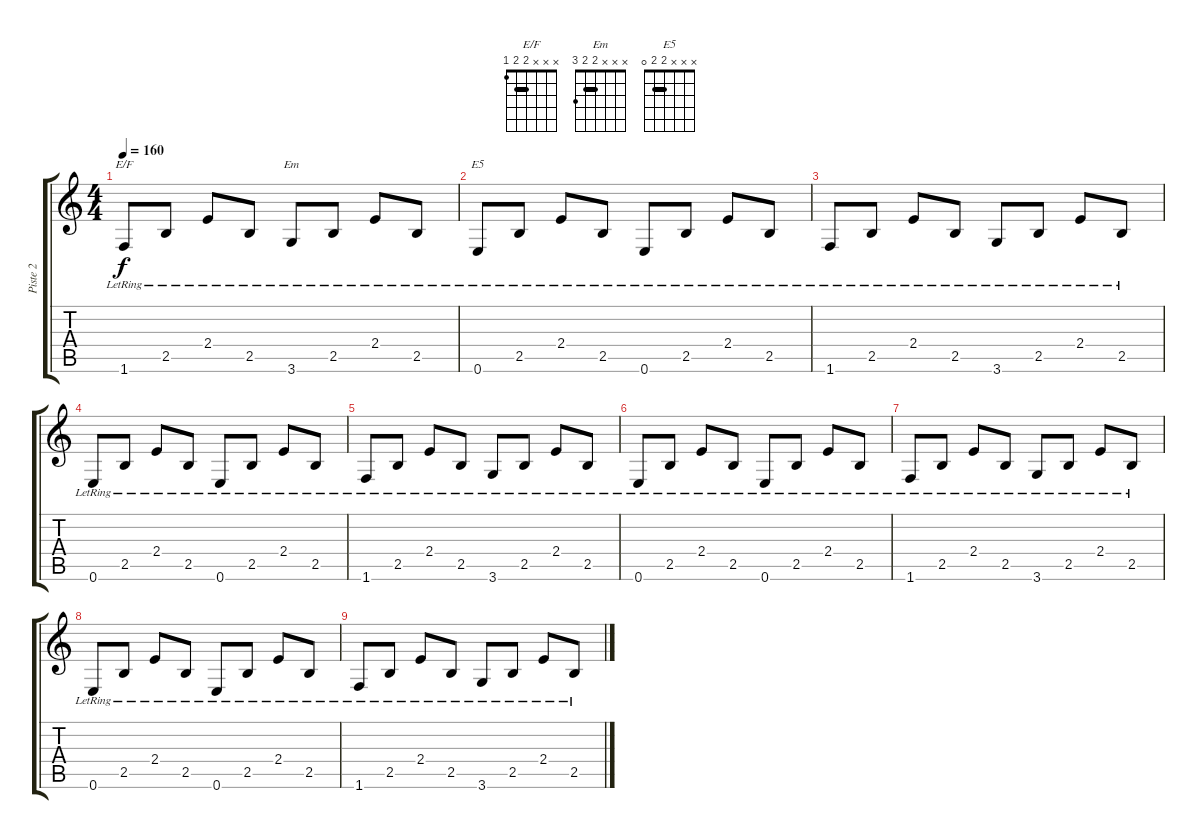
\track ("Piste 2" "Piste 2") {instrument acousticguitarnylon}
\staff {score tabs}
\tuning (E4 B3 G3 D3 A2 E2) {hide}
\chord ("E/F" x x x 2 2 1) {barre 2}
\chord ("Em" x x x 2 2 3) {barre 2}
\chord ("E5" x x x 2 2 0) {barre 2}
\ts (4 4)
\tempo 160
\clef g2
\ks c
1.6{lr}.8{ch "E/F" dy f} 2.5{lr}.8 2.4{lr}.8 2.5{lr}.8 3.6{lr}.8{ch "Em"} 2.5{lr}.8 2.4{lr}.8 2.5{lr}.8 |
0.6{lr}.8{ch "E5"} 2.5{lr}.8 2.4{lr}.8 2.5{lr}.8 0.6{lr}.8 2.5{lr}.8 2.4{lr}.8 2.5{lr}.8 |
1.6{lr}.8 2.5{lr}.8 2.4{lr}.8 2.5{lr}.8 3.6{lr}.8 2.5{lr}.8 2.4{lr}.8 2.5{lr}.8 |
0.6{lr}.8 2.5{lr}.8 2.4{lr}.8 2.5{lr}.8 0.6{lr}.8 2.5{lr}.8 2.4{lr}.8 2.5{lr}.8 |
1.6{lr}.8 2.5{lr}.8 2.4{lr}.8 2.5{lr}.8 3.6{lr}.8 2.5{lr}.8 2.4{lr}.8 2.5{lr}.8 |
0.6{lr}.8 2.5{lr}.8 2.4{lr}.8 2.5{lr}.8 0.6{lr}.8 2.5{lr}.8 2.4{lr}.8 2.5{lr}.8 |
1.6{lr}.8 2.5{lr}.8 2.4{lr}.8 2.5{lr}.8 3.6{lr}.8 2.5{lr}.8 2.4{lr}.8 2.5{lr}.8 |
0.6{lr}.8 2.5{lr}.8 2.4{lr}.8 2.5{lr}.8 0.6{lr}.8 2.5{lr}.8 2.4{lr}.8 2.5{lr}.8 |
1.6{lr}.8 2.5{lr}.8 2.4{lr}.8 2.5{lr}.8 3.6{lr}.8 2.5{lr}.8 2.4{lr}.8 2.5{lr}.8
